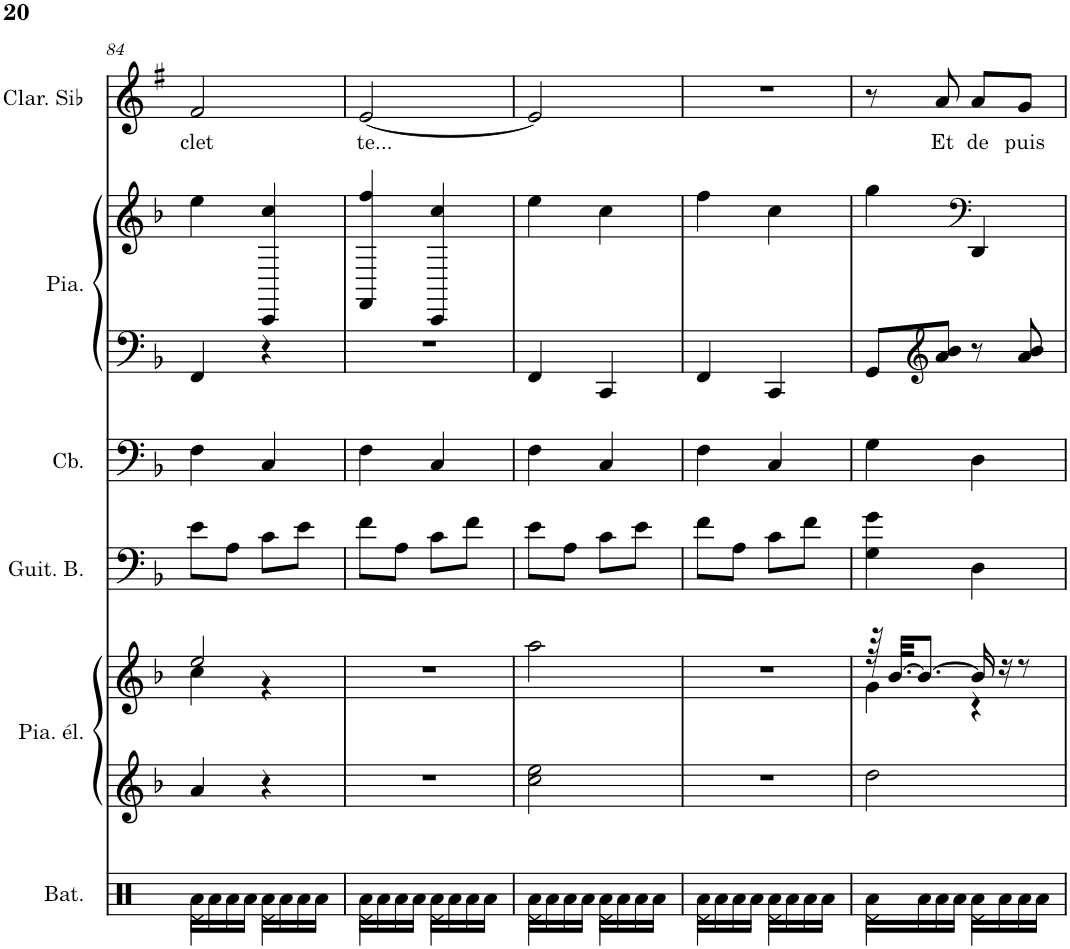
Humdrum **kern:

**kern	**kern	**kern	**kern	**kern	**kern	**kern	**kern	**text
*part6	*part5	*part5	*part4	*part3	*part2	*part2	*part1	*part1
*staff8	*staff7	*staff6	*staff5	*staff4	*staff3	*staff2	*staff1	*staff1
*I"Batterie, Drums	*I"Piano électrique, Electric Piano 1	*	*I"Guitare Basse	*I"Contrebasse, Acoustic Bass	*I"Piano, Acoustic Grand Piano	*	*I"Clarinette en Sib	*
*I'Bat.	*I'Pia. él.	*	*I'Guit. B.	*I'Cb.	*I'Pia.	*	*I'Clar. Sib	*
!!LO:PB:g=z
*clefX	*clefF4	*clefG2	*clefF4	*clefF4	*clefG2	*clefG2	*clefG2	*
*	*	*	*Trd7c12	*Trd7c12	*	*	*Trd1c2	*
*k[]	*k[b-]	*k[b-]	*k[b-]	*k[b-]	*k[b-]	*k[b-]	*k[f#]	*
*M2/4	*M2/4	*M2/4	*M2/4	*M2/4	*M2/4	*M2/4	*M2/4	*
=84	=84	=84	=84	=84	=84	=84	=84	=84
*^	*	*^	*	*	*	*	*	*
!	!	!	!	!	!	!	!	!	!	!LO:LY:b
16Ra\LL	4Rd\	4a/	2ee/	4cc\	8e\L	4F\	4FF/	4ee\	2f#/	clet
16Ra\	.	.	.	.	.	.	.	.	.	.
16Ra\	.	.	.	.	8A\J	.	.	.	.	.
16Ra\JJ	.	.	.	.	.	.	.	.	.	.
16Ra\LL	4Rd\	4r	.	4r	8c\L	4C/	4r	4CC/ 4cc/	.	.
16Ra\	.	.	.	.	.	.	.	.	.	.
16Ra\	.	.	.	.	8e\J	.	.	.	.	.
16Ra\JJ	.	.	.	.	.	.	.	.	.	.
*	*	*	*v	*v	*	*	*	*	*	*
=85	=85	=85	=85	=85	=85	=85	=85	=85	=85
!	!	!	!	!	!	!	!	!	!LO:LY:b
16Ra\LL	4Rd\	2r	2r	8f\L	4F\	2r	4FF/ 4ff/	[2e/	te...
16Ra\	.	.	.	.	.	.	.	.	.
16Ra\	.	.	.	8A\J	.	.	.	.	.
16Ra\JJ	.	.	.	.	.	.	.	.	.
16Ra\LL	4Rd\	.	.	8c\L	4C/	.	4CC/ 4cc/	.	.
16Ra\	.	.	.	.	.	.	.	.	.
16Ra\	.	.	.	8f\J	.	.	.	.	.
16Ra\JJ	.	.	.	.	.	.	.	.	.
=86	=86	=86	=86	=86	=86	=86	=86	=86	=86
16Ra\LL	4Rd\	2cc\ 2ee\	2aa\	8e\L	4F\	4FF/	4ee\	2e/]	.
16Ra\	.	.	.	.	.	.	.	.	.
16Ra\	.	.	.	8A\J	.	.	.	.	.
16Ra\JJ	.	.	.	.	.	.	.	.	.
16Ra\LL	4Rd\	.	.	8c\L	4C/	4CC/	4cc\	.	.
16Ra\	.	.	.	.	.	.	.	.	.
16Ra\	.	.	.	8e\J	.	.	.	.	.
16Ra\JJ	.	.	.	.	.	.	.	.	.
=87	=87	=87	=87	=87	=87	=87	=87	=87	=87
16Ra\LL	4Rd\	2r	2r	8f\L	4F\	4FF/	4ff\	2r	.
16Ra\	.	.	.	.	.	.	.	.	.
16Ra\	.	.	.	8A\J	.	.	.	.	.
16Ra\JJ	.	.	.	.	.	.	.	.	.
16Ra\LL	4Rd\	.	.	8c\L	4C/	4CC/	4cc\	.	.
16Ra\	.	.	.	.	.	.	.	.	.
16Ra\	.	.	.	8f\J	.	.	.	.	.
16Ra\JJ	.	.	.	.	.	.	.	.	.
=88	=88	=88	=88	=88	=88	=88	=88	=88	=88
*	*	*	*^	*	*	*	*	*	*
16Ra\LL	4Rd\	2dd\	64r	4g\	4G\ 4g\	4G\	8GG/L	4gg\	8r	.
.	.	.	[32.b-/KKL	.	.	.	.	.	.	.
16Ra\	.	.	8.b-/J_	.	.	.	.	.	.	.
*	*	*	*	*	*	*	*clefG2	*	*	*
!	!	!	!	!	!	!	!	!	!	!LO:LY:b
16Ra\	.	.	.	.	.	.	8a/ 8b-/J	.	8a/	Et
16Ra\JJ	.	.	.	.	.	.	.	.	.	.
*	*	*	*	*	*	*	*	*clefF4	*	*
!	!	!	!	!	!	!	!	!	!	!LO:LY:b
16Ra\LL	4Rd\	.	16b-/]	4r	4D\	4D\	8r	4DD/	8a/L	de
16Ra\	.	.	16r	.	.	.	.	.	.	.
!	!	!	!	!	!	!	!	!	!	!LO:LY:b
16Ra\	.	.	8r	.	.	.	8a/ 8b-/	.	8g/J	puis
16Ra\JJ	.	.	.	.	.	.	.	.	.	.
*v	*v	*	*v	*v	*	*	*	*	*	*
=	=	=	=	=	=	=	=	=
*-	*-	*-	*-	*-	*-	*-	*-	*-
